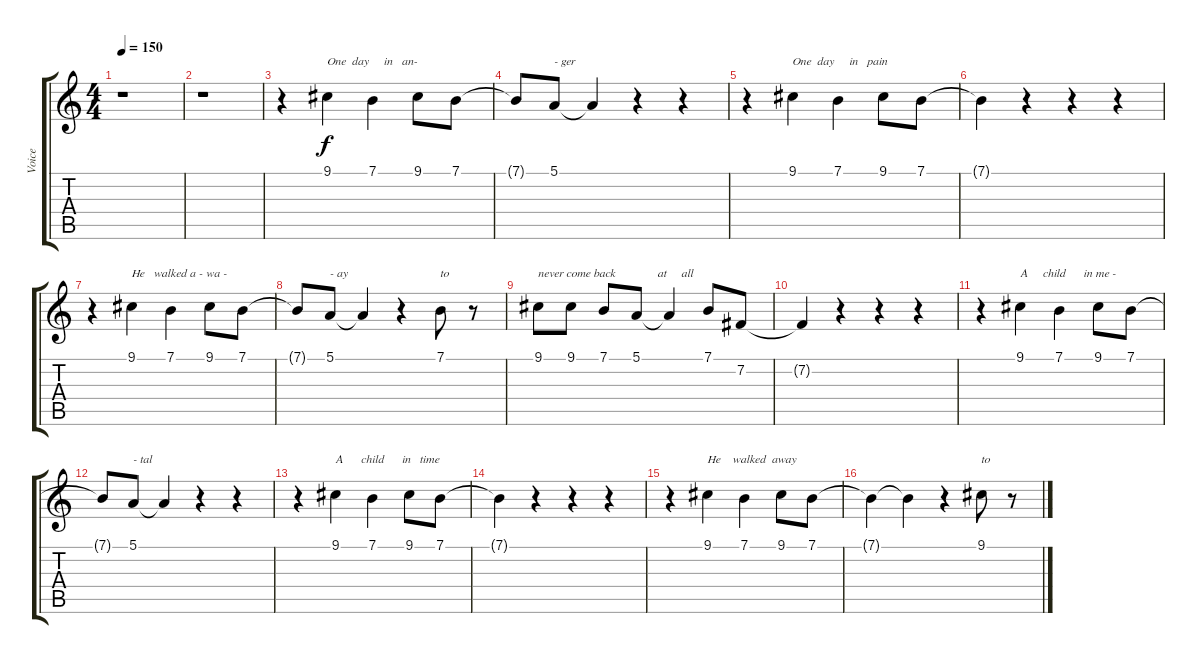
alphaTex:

\track ("Voice" "Voice") {instrument violin}
\staff {score tabs}
\tuning (E4 B3 G3 D3 A2 E2) {hide}
\ts (4 4)
\tempo 150
\clef g2
\ks c
r.1{dy f} |
r.1 |
r.4 9.1.4{txt "One  day     in   an-"} 7.1.4 9.1.8 7.1.8 |
7.1{t}.8 5.1.8{txt "- ger"} 5.1{t}.4 r.4 r.4 |
r.4 9.1.4{txt "One  day     in   pain"} 7.1.4 9.1.8 7.1.8 |
7.1{t}.4 r.4 r.4 r.4 |
r.4 9.1.4{txt "He   walked a - wa -"} 7.1.4 9.1.8 7.1.8 |
7.1{t}.8 5.1.8{txt "- ay"} 5.1{t}.4 r.4 7.1.8{txt "to"} r.8 |
9.1.8{txt "never come back              at     all"} 9.1.8 7.1.8 5.1.8 5.1{t}.4 7.1.8 7.2.8 |
7.2{t}.4 r.4 r.4 r.4 |
r.4 9.1.4{txt "A     child      in me -"} 7.1.4 9.1.8 7.1.8 |
7.1{t}.8 5.1.8{txt "- tal"} 5.1{t}.4 r.4 r.4 |
r.4 9.1.4{txt "A      child      in   time"} 7.1.4 9.1.8 7.1.8 |
7.1{t}.4 r.4 r.4 r.4 |
r.4 9.1.4{txt "He    walked  away"} 7.1.4 9.1.8 7.1.8 |
7.1{t}.4 7.1{t}.4 r.4 9.1.8{txt "to"} r.8
